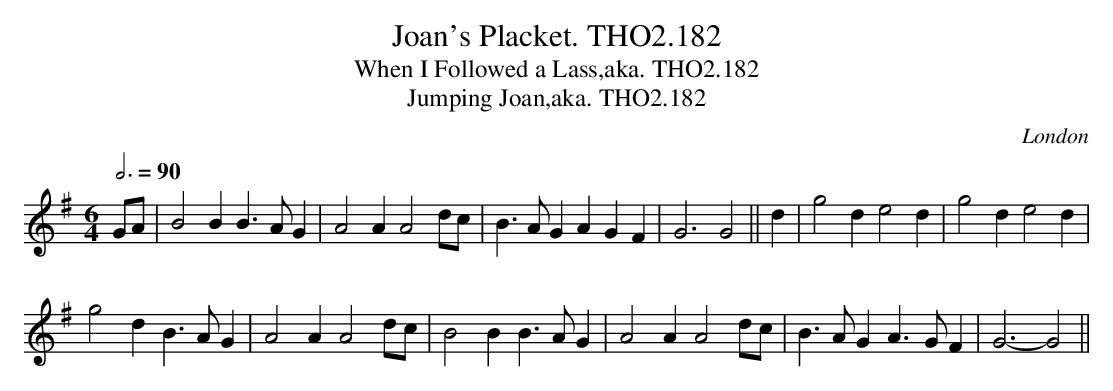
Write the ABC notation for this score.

X:1
T:Joan's Placket. THO2.182
O:London
T:When I Followed a Lass,aka. THO2.182
T:Jumping Joan,aka. THO2.182
M:6/4
L:1/8
Q:3/4=90
K:G
GA|B4B2 B3AG2|A4A2 A4dc|B3AG2 A2G2F2|G6 G4||d2|g4d2 e4d2|g4d2 e4d2|
g4d2 B3AG2|A4A2 A4dc|B4B2 B3AG2|A4A2 A4dc|B3AG2 A3GF2|G6-G4||
